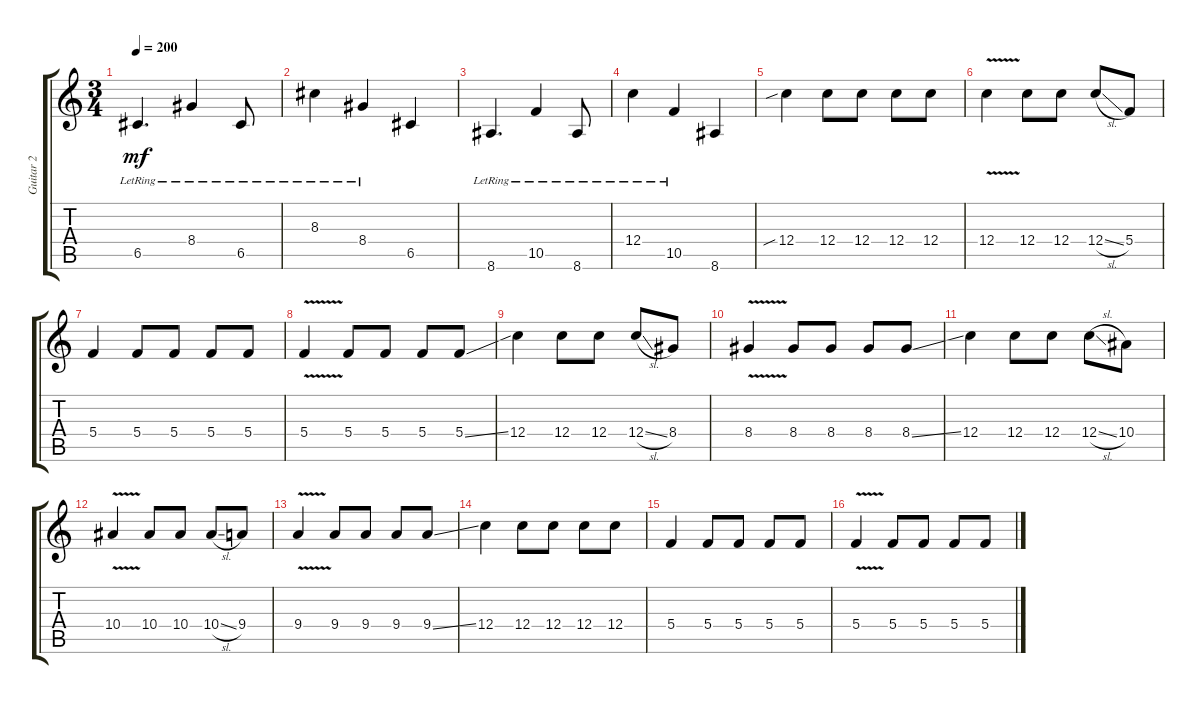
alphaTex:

\track ("Guitar 2" "Guitar 2") {instrument distortionguitar}
\staff {score tabs}
\tuning (D4 A3 F3 C3 G2 D2) {hide}
\ts (3 4)
\tempo 200
\clef g2
\ks c
6.5{lr}.4{d dy mf} 8.4{lr}.4 6.5{lr}.8 |
8.3{lr}.4 8.4{lr}.4 6.5.4 |
8.6{lr}.4{d} 10.5{lr}.4 8.6{lr}.8 |
12.4{lr}.4 10.5{lr}.4 8.6.4 |
12.4{sib}.4 12.4.8 12.4.8 12.4.8 12.4.8 |
12.4{v}.4 12.4.8 12.4.8 12.4{sl}.8 5.4.8 |
5.4.4 5.4.8 5.4.8 5.4.8 5.4.8 |
5.4{v}.4 5.4.8 5.4.8 5.4.8 5.4{ss}.8 |
12.4.4 12.4.8 12.4.8 12.4{sl}.8 8.4.8 |
8.4{v}.4 8.4.8 8.4.8 8.4.8 8.4{ss}.8 |
12.4.4 12.4.8 12.4.8 12.4{sl}.8 10.4.8 |
10.4{v}.4 10.4.8 10.4.8 10.4{sl}.8 9.4.8 |
9.4{v}.4 9.4.8 9.4.8 9.4.8 9.4{ss}.8 |
12.4.4 12.4.8 12.4.8 12.4.8 12.4.8 |
5.4.4 5.4.8 5.4.8 5.4.8 5.4.8 |
5.4{v}.4 5.4.8 5.4.8 5.4.8 5.4{ss}.8
